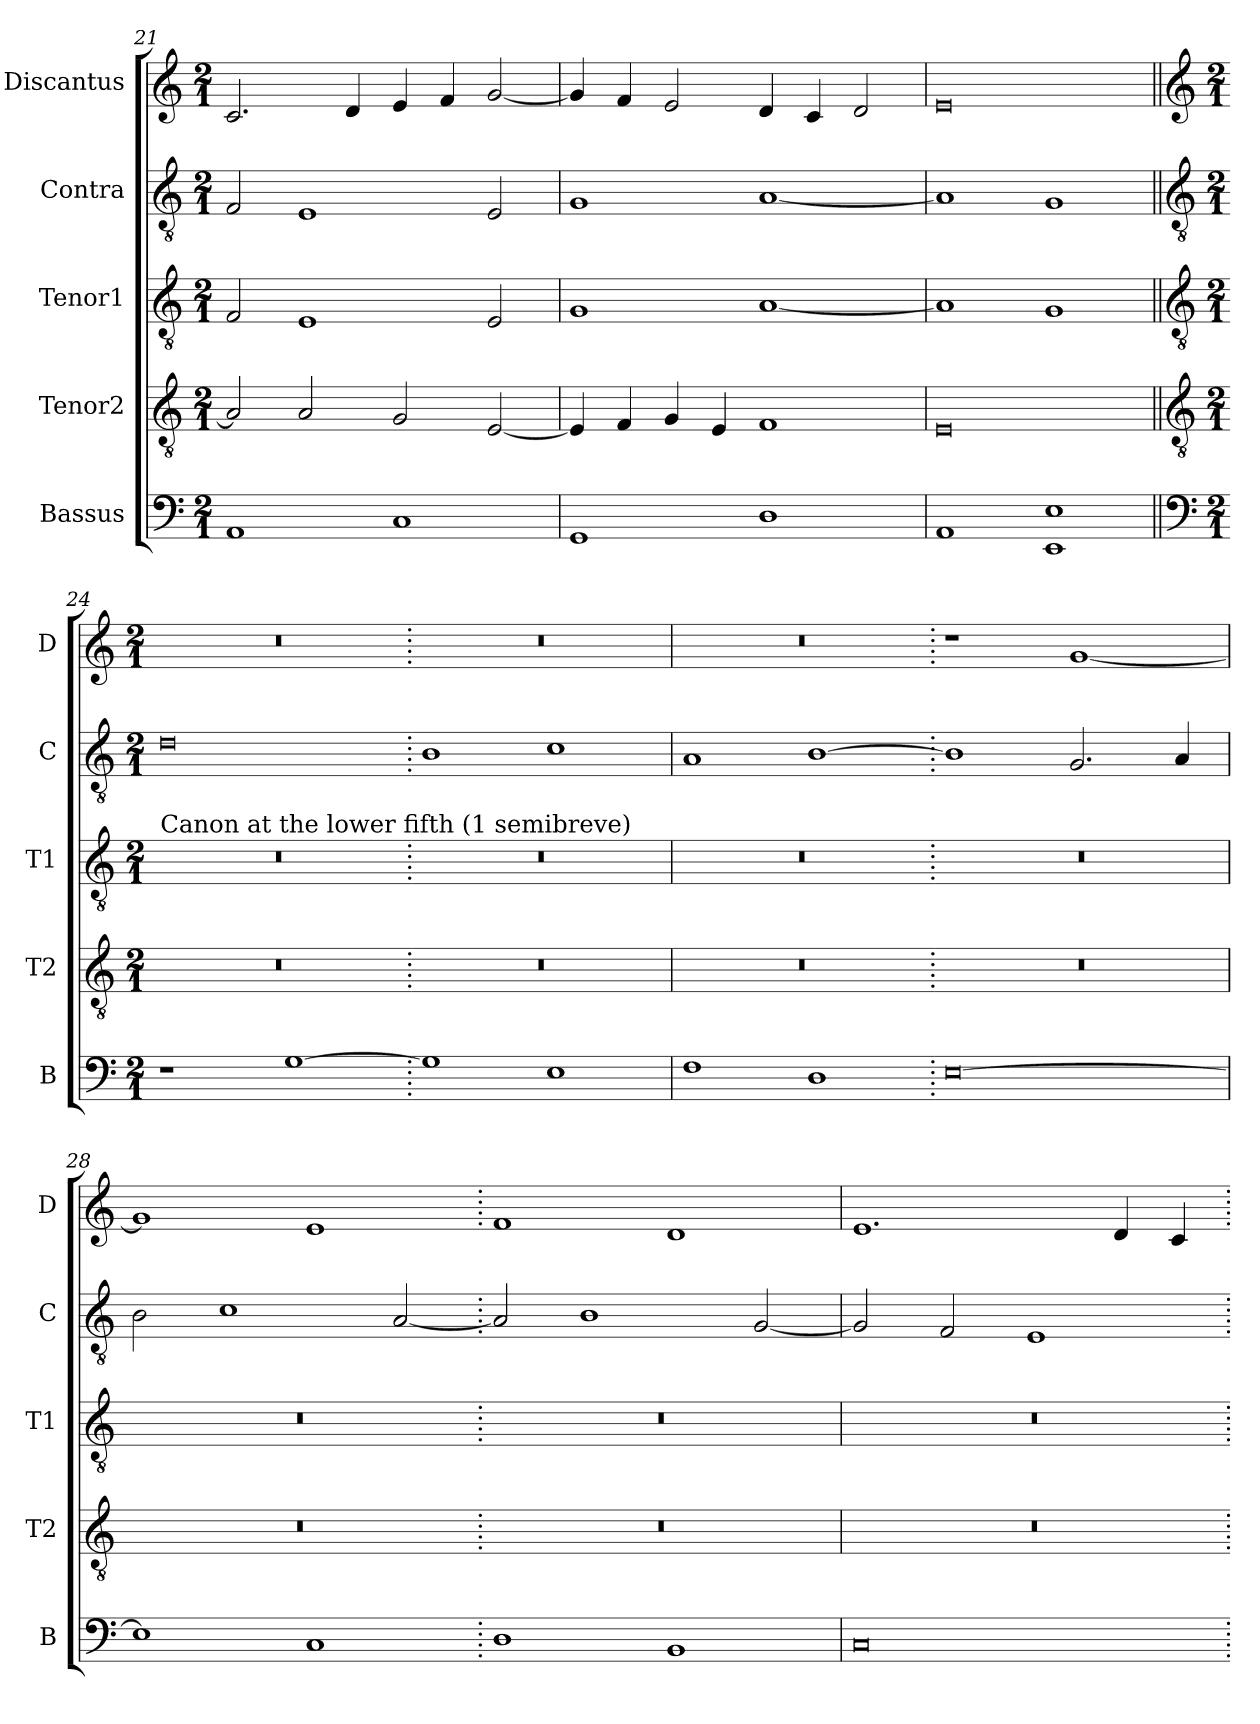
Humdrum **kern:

**kern	**kern	**kern	**kern	**kern
*part5	*part4	*part3	*part2	*part1
*staff5	*staff4	*staff3	*staff2	*staff1
*I"Bassus	*I"Tenor2	*I"Tenor1	*I"Contra	*I"Discantus
*I'B	*I'T2	*I'T1	*I'C	*I'D
*clefF4	*clefGv2	*clefGv2	*clefGv2	*clefG2
*k[]	*k[]	*k[]	*k[]	*k[]
*M2/1	*M2/1	*M2/1	*M2/1	*M2/1
=21	=21	=21	=21	=21
1AA	2A/]	2F/	2F/	2.c/
.	2A/	1E	1E	.
.	.	.	.	4d/
1C	2G/	.	.	4e/
.	.	.	.	4f/
.	[2E/	2E/	2E/	[2g/
=22	=22	=22	=22	=22
1GG	4E/]	1G	1G	4g/]
.	4F/	.	.	4f/
.	4G/	.	.	2e/
.	4E/	.	.	.
1D	1F	[1A	[1A	4d/
.	.	.	.	4c/
.	.	.	.	2d/
=23	=23	=23	=23	=23
*^	*	*	*	*
1AA	1ryy	0E	1A]	1A]	0e
1EE\	1E/	.	1G	1G	.
*v	*v	*	*	*	*
!!LO:LB:g=z
=24||	=24||	=24||	=24||	=24||
*clefF4	*clefGv2	*clefGv2	*clefGv2	*clefG2
*k[]	*k[]	*k[]	*k[]	*k[]
*M2/1	*M2/1	*M2/1	*M2/1	*M2/1
*^	*	*	*	*
!	!	!	!LO:TX:a:t=Canon at the lower fifth (1 semibreve)	!	!
*v	*v	*	*	*	*
1r	0r	0r	0d	0r
[1G	.	.	.	.
=25.	=25.	=25.	=25.	=25.
1G]	0r	0r	1B	0r
1E	.	.	1c	.
=26	=26	=26	=26	=26
1F	0r	0r	1A	0r
1D	.	.	[1B	.
=27.	=27.	=27.	=27.	=27.
[0E	0r	0r	1B]	1r
.	.	.	2.G/	[1g
.	.	.	4A/	.
=28	=28	=28	=28	=28
1E]	0r	0r	2B\	1g]
.	.	.	1c	.
1C	.	.	.	1e
.	.	.	[2A/	.
=29.	=29.	=29.	=29.	=29.
1D	0r	0r	2A/]	1f
.	.	.	1B	.
1BB	.	.	.	1d
.	.	.	[2G/	.
=30	=30	=30	=30	=30
0C	0r	0r	2G/]	1.e
.	.	.	2F/	.
.	.	.	1E	.
.	.	.	.	4d/
.	.	.	.	4c/
=.	=.	=.	=.	=.
*-	*-	*-	*-	*-
